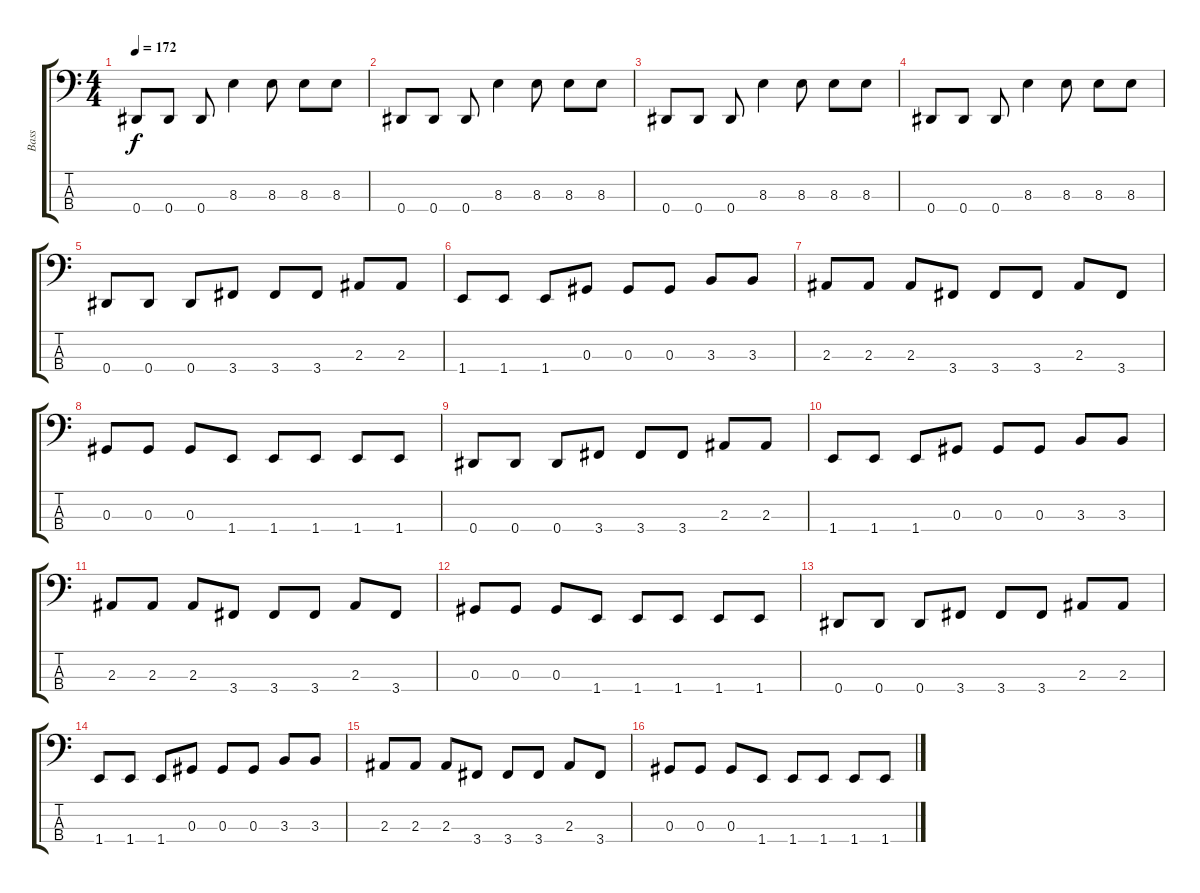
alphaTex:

\track ("Bass" "Bass") {instrument electricbasspick}
\staff {score tabs}
\tuning (Gb2 Db2 Ab1 Eb1) {hide}
\ts (4 4)
\tempo 172
\clef f4
\ks c
0.4.8{dy f} 0.4.8 0.4.8 8.3.4 8.3.8 8.3.8 8.3.8 |
0.4.8 0.4.8 0.4.8 8.3.4 8.3.8 8.3.8 8.3.8 |
0.4.8 0.4.8 0.4.8 8.3.4 8.3.8 8.3.8 8.3.8 |
0.4.8 0.4.8 0.4.8 8.3.4 8.3.8 8.3.8 8.3.8 |
0.4.8 0.4.8 0.4.8 3.4.8 3.4.8 3.4.8 2.3.8 2.3.8 |
1.4.8 1.4.8 1.4.8 0.3.8 0.3.8 0.3.8 3.3.8 3.3.8 |
2.3.8 2.3.8 2.3.8 3.4.8 3.4.8 3.4.8 2.3.8 3.4.8 |
0.3.8 0.3.8 0.3.8 1.4.8 1.4.8 1.4.8 1.4.8 1.4.8 |
0.4.8 0.4.8 0.4.8 3.4.8 3.4.8 3.4.8 2.3.8 2.3.8 |
1.4.8 1.4.8 1.4.8 0.3.8 0.3.8 0.3.8 3.3.8 3.3.8 |
2.3.8 2.3.8 2.3.8 3.4.8 3.4.8 3.4.8 2.3.8 3.4.8 |
0.3.8 0.3.8 0.3.8 1.4.8 1.4.8 1.4.8 1.4.8 1.4.8 |
0.4.8 0.4.8 0.4.8 3.4.8 3.4.8 3.4.8 2.3.8 2.3.8 |
1.4.8 1.4.8 1.4.8 0.3.8 0.3.8 0.3.8 3.3.8 3.3.8 |
2.3.8 2.3.8 2.3.8 3.4.8 3.4.8 3.4.8 2.3.8 3.4.8 |
0.3.8 0.3.8 0.3.8 1.4.8 1.4.8 1.4.8 1.4.8 1.4.8
